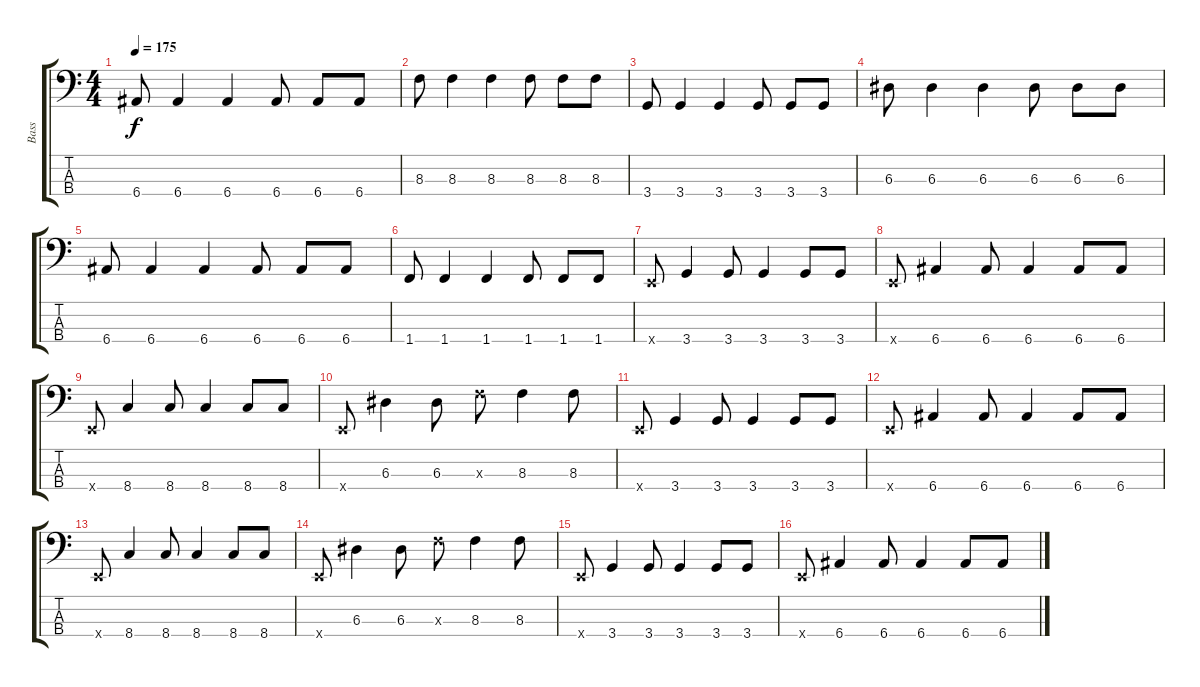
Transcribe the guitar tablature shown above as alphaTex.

\track ("Bass" "Bass") {instrument electricbassfinger}
\staff {score tabs}
\tuning (G2 D2 A1 E1) {hide}
\ts (4 4)
\tempo 175
\clef f4
\ks c
6.4.8{dy f} 6.4.4 6.4.4 6.4.8 6.4.8 6.4.8 |
8.3.8 8.3.4 8.3.4 8.3.8 8.3.8 8.3.8 |
3.4.8 3.4.4 3.4.4 3.4.8 3.4.8 3.4.8 |
6.3.8 6.3.4 6.3.4 6.3.8 6.3.8 6.3.8 |
6.4.8 6.4.4 6.4.4 6.4.8 6.4.8 6.4.8 |
1.4.8 1.4.4 1.4.4 1.4.8 1.4.8 1.4.8 |
0.4{x}.8 3.4.4 3.4.8 3.4.4 3.4.8 3.4.8 |
0.4{x}.8 6.4.4 6.4.8 6.4.4 6.4.8 6.4.8 |
0.4{x}.8 8.4.4 8.4.8 8.4.4 8.4.8 8.4.8 |
0.4{x}.8 6.3.4 6.3.8 8.3{x}.8 8.3.4 8.3.8 |
0.4{x}.8 3.4.4 3.4.8 3.4.4 3.4.8 3.4.8 |
0.4{x}.8 6.4.4 6.4.8 6.4.4 6.4.8 6.4.8 |
0.4{x}.8 8.4.4 8.4.8 8.4.4 8.4.8 8.4.8 |
0.4{x}.8 6.3.4 6.3.8 8.3{x}.8 8.3.4 8.3.8 |
0.4{x}.8 3.4.4 3.4.8 3.4.4 3.4.8 3.4.8 |
0.4{x}.8 6.4.4 6.4.8 6.4.4 6.4.8 6.4.8
